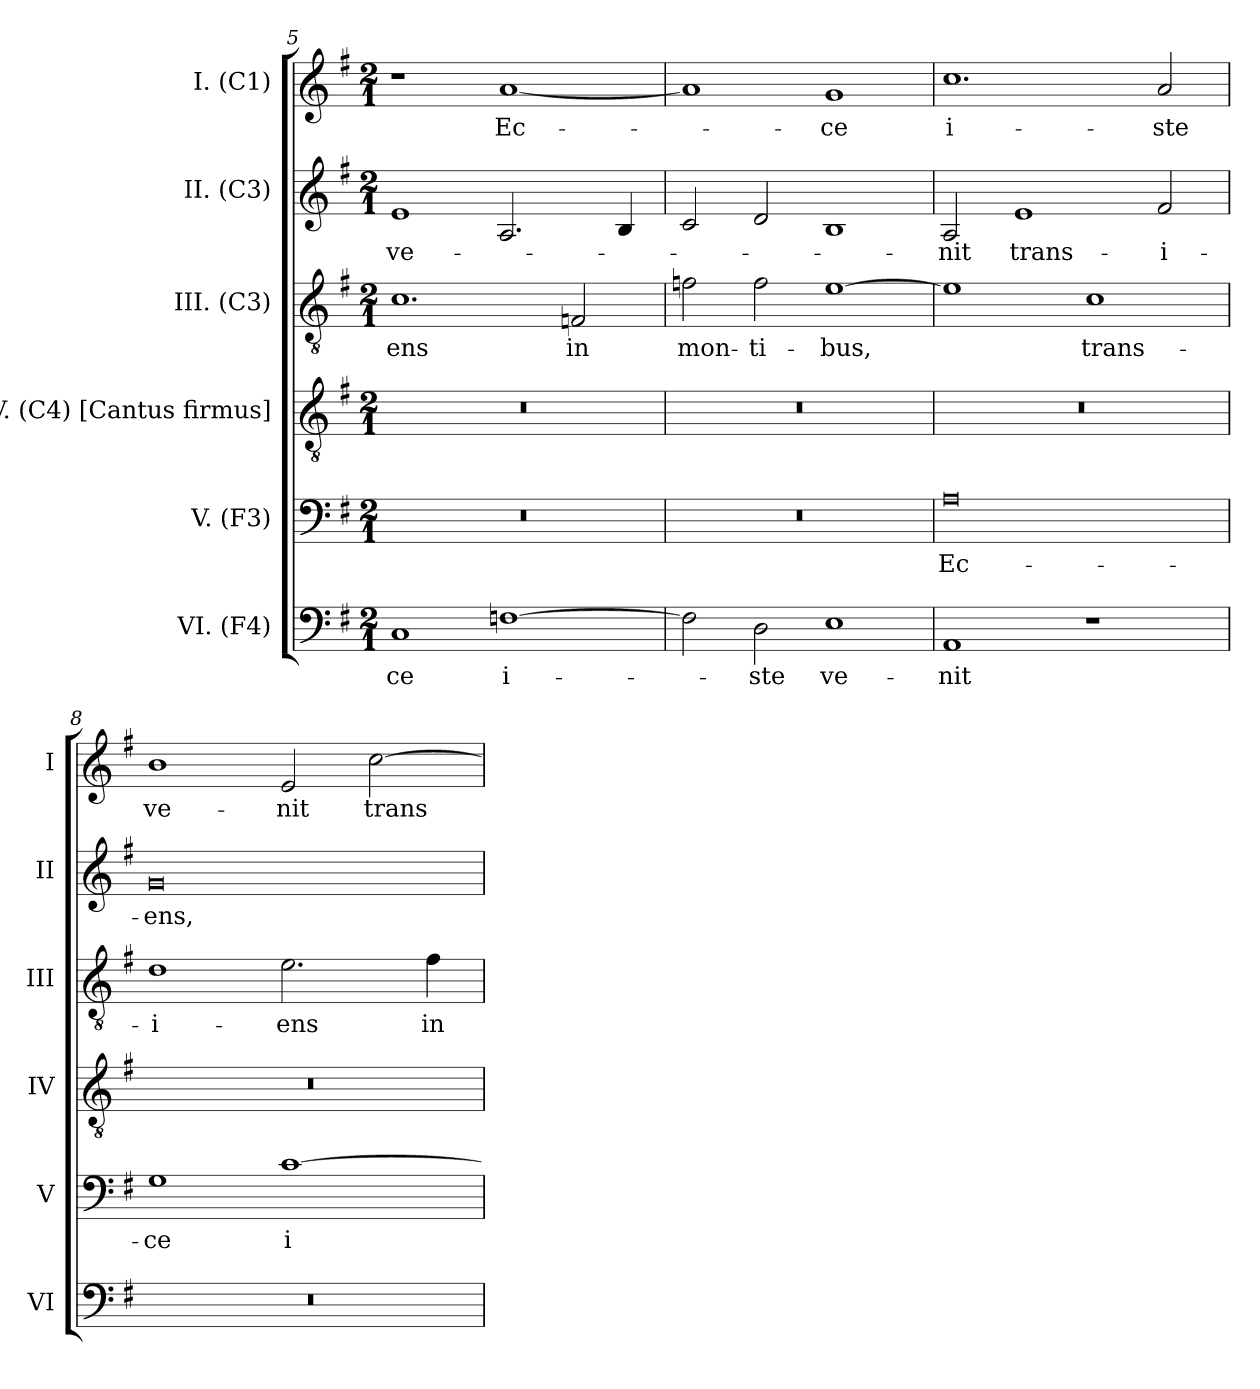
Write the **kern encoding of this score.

**kern	**text	**kern	**text	**kern	**kern	**text	**kern	**text	**kern	**text
*part6	*part6	*part5	*part5	*part4	*part3	*part3	*part2	*part2	*part1	*part1
*staff6	*staff6	*staff5	*staff5	*staff4	*staff3	*staff3	*staff2	*staff2	*staff1	*staff1
*I"VI. (F4)	*	*I"V. (F3)	*	*I"IV. (C4) [Cantus firmus]	*I"III. (C3)	*	*I"II. (C3)	*	*I"I. (C1)	*
*I'VI	*	*I'V	*	*I'IV	*I'III	*	*I'II	*	*I'I	*
*clefF4	*	*clefF4	*	*clefGv2	*clefGv2	*	*clefG2	*	*clefG2	*
*	*	*	*	*ITrd7c12	*	*	*	*	*	*
*k[f#]	*	*k[f#]	*	*k[f#]	*k[f#]	*	*k[f#]	*	*k[f#]	*
*G:	*	*G:	*	*G:	*G:	*	*G:	*	*G:	*
*M2/1	*	*M2/1	*	*M2/1	*M2/1	*	*M2/1	*	*M2/1	*
=5	=5	=5	=5	=5	=5	=5	=5	=5	=5	=5
!	!LO:LY:b:color=#000000	!LO:N:vis=1	!	!LO:N:vis=1	!	!	!	!	!	!
!	!	!	!	!	!	!LO:LY:b:color=#000000	!	!	!	!
!	!	!	!	!	!	!	!	!LO:LY:b:color=#000000	!	!
1Ci	-ce	0r	.	0r	1.ci	-ens	1ei	ve-	1r	.
!	!LO:LY:b:color=#000000	!	!	!	!	!	!	!	!	!
!	!	!	!	!	!	!	!	!	!	!LO:LY:b:color=#000000
[1Fni	i-	.	.	.	.	.	2.Ai/	.	[1ai	Ec-
!	!	!	!	!	!	!LO:LY:b:color=#000000	!	!	!	!
.	.	.	.	.	2Fi/	in	.	.	.	.
.	.	.	.	.	.	.	4Bi/	.	.	.
=6	=6	=6	=6	=6	=6	=6	=6	=6	=6	=6
!	!	!LO:N:vis=1	!	!LO:N:vis=1	!	!	!	!	!	!
!	!	!	!	!	!	!LO:LY:b:color=#000000	!	!	!	!
2Fi\]	.	0r	.	0r	2fi\	mon-	2ci/	.	1ai]	.
!	!LO:LY:b:color=#000000	!	!	!	!	!	!	!	!	!
!	!	!	!	!	!	!LO:LY:b:color=#000000	!	!	!	!
2Di\	-ste	.	.	.	2fi\	-ti-	2di/	.	.	.
!	!LO:LY:b:color=#000000	!	!	!	!	!	!	!	!	!
!	!	!	!	!	!	!LO:LY:b:color=#000000	!	!	!	!
!	!	!	!	!	!	!	!	!	!	!LO:LY:b:color=#000000
1Ei	ve-	.	.	.	[1ei	-bus,	1Bi	.	1gi	-ce
!!LO:LB:g=z
=7	=7	=7	=7	=7	=7	=7	=7	=7	=7	=7
!	!LO:LY:b:color=#000000	!	!	!	!	!	!	!	!	!
!	!	!	!LO:LY:b:color=#000000	!LO:N:vis=1	!	!	!	!	!	!
!	!	!	!	!	!	!	!	!LO:LY:b:color=#000000	!	!
!	!	!	!	!	!	!	!	!	!	!LO:LY:b:color=#000000
1AAi	-nit	0Ai	Ec-	0r	1ei]	.	2Ai/	-nit	1.cci	i-
!	!	!	!	!	!	!	!	!LO:LY:b:color=#000000	!	!
.	.	.	.	.	.	.	1ei	trans-	.	.
!	!	!	!	!	!	!LO:LY:b:color=#000000	!	!	!	!
1r	.	.	.	.	1ci	trans-	.	.	.	.
!	!	!	!	!	!	!	!	!LO:LY:b:color=#000000	!	!
!	!	!	!	!	!	!	!	!	!	!LO:LY:b:color=#000000
.	.	.	.	.	.	.	2f#i/	-i-	2ai/	-ste
=8	=8	=8	=8	=8	=8	=8	=8	=8	=8	=8
!LO:N:vis=1	!	!	!	!	!	!	!	!	!	!
!	!	!	!LO:LY:b:color=#000000	!LO:N:vis=1	!	!	!	!	!	!
!	!	!	!	!	!	!LO:LY:b:color=#000000	!	!	!	!
!	!	!	!	!	!	!	!	!LO:LY:b:color=#000000	!	!
!	!	!	!	!	!	!	!	!	!	!LO:LY:b:color=#000000
0r	.	1Gi	-ce	0r	1di	-i-	0gi	-ens,	1bi	ve-
!	!	!	!LO:LY:b:color=#000000	!	!	!	!	!	!	!
!	!	!	!	!	!	!LO:LY:b:color=#000000	!	!	!	!
!	!	!	!	!	!	!	!	!	!	!LO:LY:b:color=#000000
.	.	[1ci	i-	.	2.ei\	-ens	.	.	2ei/	-nit
!	!	!	!	!	!	!	!	!	!	!LO:LY:b:color=#000000
.	.	.	.	.	.	.	.	.	[2cci\	trans-
!	!	!	!	!	!	!LO:LY:b:color=#000000	!	!	!	!
.	.	.	.	.	4f#i\	in	.	.	.	.
=	=	=	=	=	=	=	=	=	=	=
*-	*-	*-	*-	*-	*-	*-	*-	*-	*-	*-
